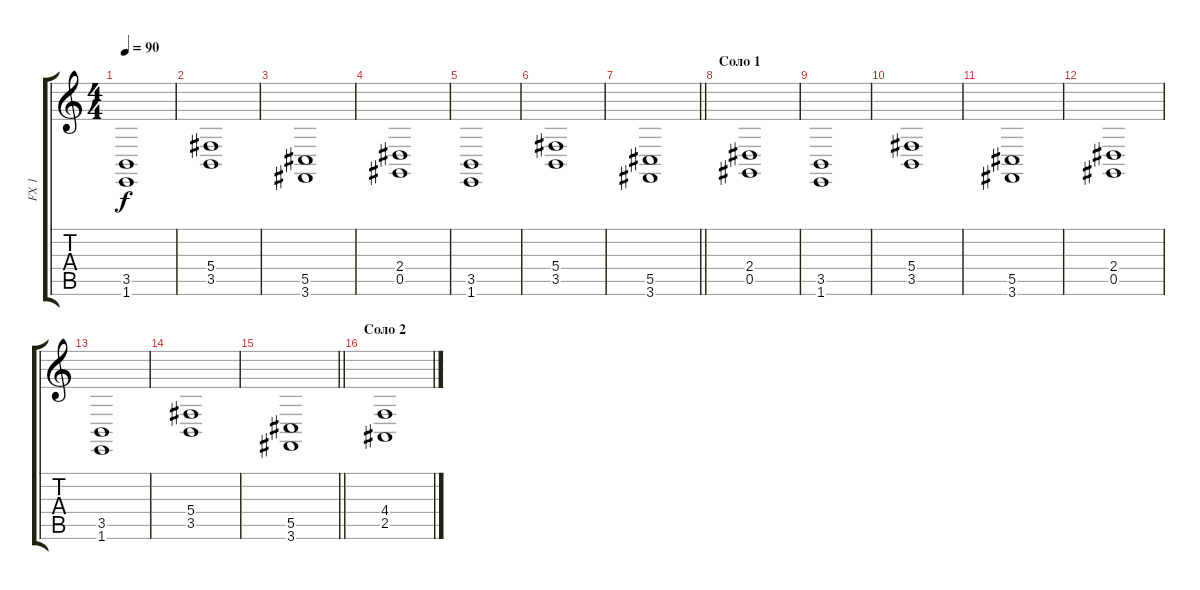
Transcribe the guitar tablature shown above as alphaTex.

\track ("FX 1" "FX 1") {instrument synthvoice}
\staff {score tabs}
\tuning (Eb4 Bb3 Gb3 Db3 Ab2 Eb2) {hide}
\ts (4 4)
\tempo 90
\clef g2
\ks c
(3.5 1.6).1{dy f} |
(5.4 3.5).1 |
(5.5 3.6).1 |
(2.4 0.5).1 |
(3.5 1.6).1 |
(5.4 3.5).1 |
\barLineRight lightlight
(5.5 3.6).1 |
\section ("" "Соло 1")
(2.4 0.5).1 |
(3.5 1.6).1 |
(5.4 3.5).1 |
(5.5 3.6).1 |
(2.4 0.5).1 |
(3.5 1.6).1 |
(5.4 3.5).1 |
\barLineRight lightlight
(5.5 3.6).1 |
\section ("" "Соло 2")
(4.4 2.5).1
